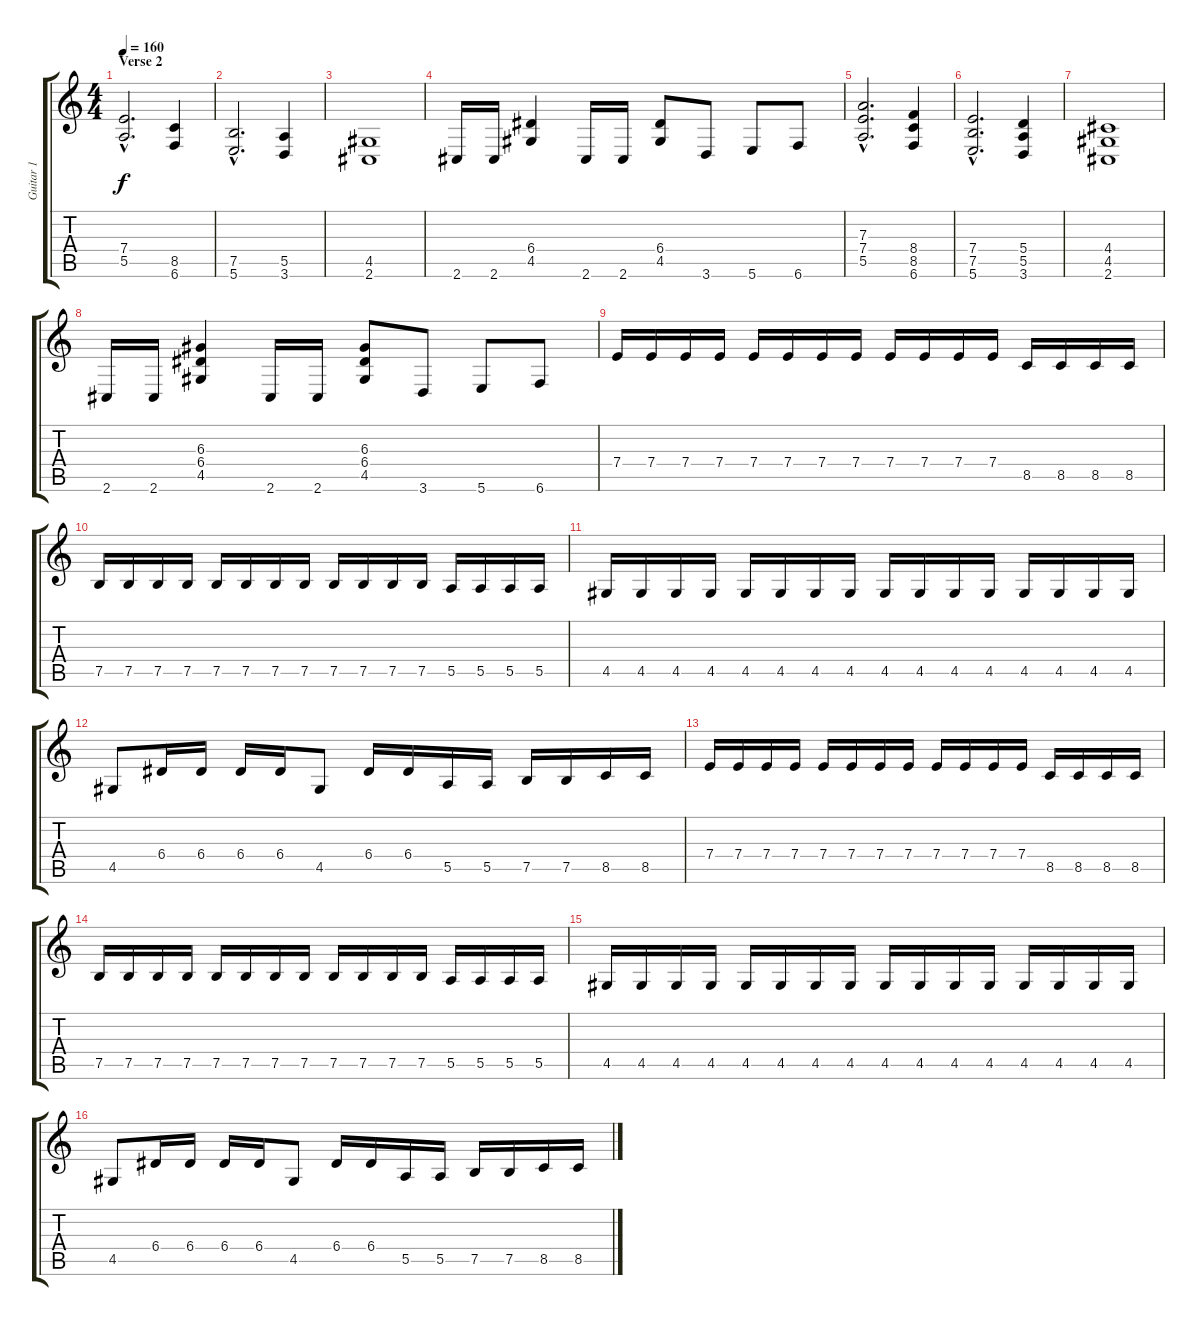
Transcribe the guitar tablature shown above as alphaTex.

\track ("Guitar 1" "Guitar 1") {instrument distortionguitar}
\staff {score tabs}
\tuning (B3 Gb3 D3 A2 E2 B1) {hide}
\ts (4 4)
\section ("" "Verse 2")
\tempo 160
\clef g2
\ks c
(7.4{hac} 5.5{hac}).2{d dy f} (8.5 6.6).4 |
(7.5{hac} 5.6{hac}).2{d} (5.5 3.6).4 |
(4.5 2.6).1 |
2.6.16 2.6.16 (6.4 4.5).4 2.6.16 2.6.16 (6.4 4.5).8 3.6.8 5.6.8 6.6.8 |
(7.3{hac} 7.4{hac} 5.5{hac}).2{d} (8.4 8.5 6.6).4 |
(7.4{hac} 7.5{hac} 5.6{hac}).2{d} (5.4 5.5 3.6).4 |
(4.4 4.5 2.6).1 |
2.6.16 2.6.16 (6.3 6.4 4.5).4 2.6.16 2.6.16 (6.3 6.4 4.5).8 3.6.8 5.6.8 6.6.8 |
7.4.16 7.4.16 7.4.16 7.4.16 7.4.16 7.4.16 7.4.16 7.4.16 7.4.16 7.4.16 7.4.16 7.4.16 8.5.16 8.5.16 8.5.16 8.5.16 |
7.5.16 7.5.16 7.5.16 7.5.16 7.5.16 7.5.16 7.5.16 7.5.16 7.5.16 7.5.16 7.5.16 7.5.16 5.5.16 5.5.16 5.5.16 5.5.16 |
4.5.16 4.5.16 4.5.16 4.5.16 4.5.16 4.5.16 4.5.16 4.5.16 4.5.16 4.5.16 4.5.16 4.5.16 4.5.16 4.5.16 4.5.16 4.5.16 |
4.5.8 6.4.16 6.4.16 6.4.16 6.4.16 4.5.8 6.4.16 6.4.16 5.5.16 5.5.16 7.5.16 7.5.16 8.5.16 8.5.16 |
7.4.16 7.4.16 7.4.16 7.4.16 7.4.16 7.4.16 7.4.16 7.4.16 7.4.16 7.4.16 7.4.16 7.4.16 8.5.16 8.5.16 8.5.16 8.5.16 |
7.5.16 7.5.16 7.5.16 7.5.16 7.5.16 7.5.16 7.5.16 7.5.16 7.5.16 7.5.16 7.5.16 7.5.16 5.5.16 5.5.16 5.5.16 5.5.16 |
4.5.16 4.5.16 4.5.16 4.5.16 4.5.16 4.5.16 4.5.16 4.5.16 4.5.16 4.5.16 4.5.16 4.5.16 4.5.16 4.5.16 4.5.16 4.5.16 |
4.5.8 6.4.16 6.4.16 6.4.16 6.4.16 4.5.8 6.4.16 6.4.16 5.5.16 5.5.16 7.5.16 7.5.16 8.5.16 8.5.16
